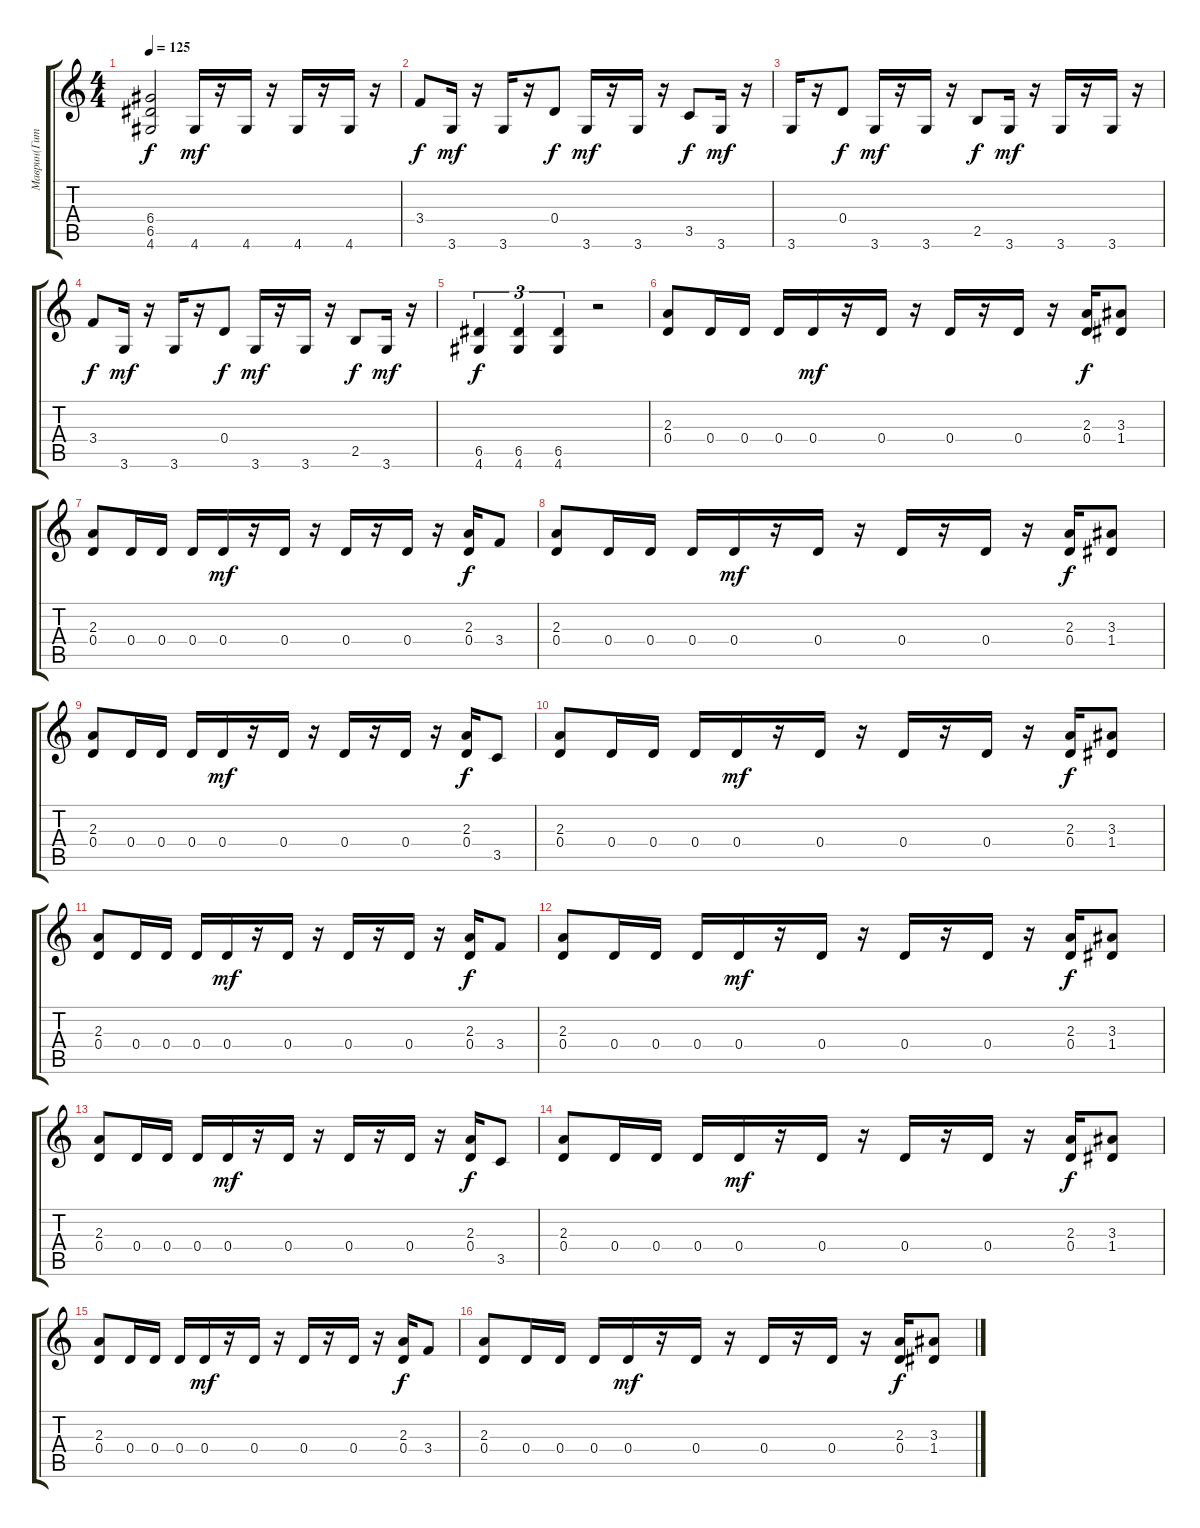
\track ("Маврин(Гитара-1)" "Маврин(Гит") {instrument distortionguitar}
\staff {score tabs}
\tuning (E4 B3 G3 D3 A2 E2) {hide}
\ts (4 4)
\tempo 125
\clef g2
\ks c
(6.4 6.5 4.6).2{dy f} 4.6.16{dy mf} r.16 4.6.16 r.16 4.6.16 r.16 4.6.16 r.16 |
3.4.8{dy f} 3.6.16{dy mf} r.16 3.6.16 r.16 0.4.8{dy f} 3.6.16{dy mf} r.16 3.6.16 r.16 3.5.8{dy f} 3.6.16{dy mf} r.16 |
3.6.16 r.16 0.4.8{dy f} 3.6.16{dy mf} r.16 3.6.16 r.16 2.5.8{dy f} 3.6.16{dy mf} r.16 3.6.16 r.16 3.6.16 r.16 |
3.4.8{dy f} 3.6.16{dy mf} r.16 3.6.16 r.16 0.4.8{dy f} 3.6.16{dy mf} r.16 3.6.16 r.16 2.5.8{dy f} 3.6.16{dy mf} r.16 |
(6.5 4.6).4{tu (3 2) dy f} (6.5 4.6).4{tu (3 2)} (6.5 4.6).4{tu (3 2)} r.2 |
(2.3 0.4).8{volume 12} 0.4.16 0.4.16 0.4.16 0.4.16{dy mf} r.16 0.4.16 r.16 0.4.16 r.16 0.4.16 r.16 (2.3 0.4).16{dy f} (3.3 1.4).8 |
(2.3 0.4).8 0.4.16 0.4.16 0.4.16 0.4.16{dy mf} r.16 0.4.16 r.16 0.4.16 r.16 0.4.16 r.16 (2.3 0.4).16{dy f} 3.4.8 |
(2.3 0.4).8 0.4.16 0.4.16 0.4.16 0.4.16{dy mf} r.16 0.4.16 r.16 0.4.16 r.16 0.4.16 r.16 (2.3 0.4).16{dy f} (3.3 1.4).8 |
(2.3 0.4).8 0.4.16 0.4.16 0.4.16 0.4.16{dy mf} r.16 0.4.16 r.16 0.4.16 r.16 0.4.16 r.16 (2.3 0.4).16{dy f} 3.5.8 |
(2.3 0.4).8 0.4.16 0.4.16 0.4.16 0.4.16{dy mf} r.16 0.4.16 r.16 0.4.16 r.16 0.4.16 r.16 (2.3 0.4).16{dy f} (3.3 1.4).8 |
(2.3 0.4).8 0.4.16 0.4.16 0.4.16 0.4.16{dy mf} r.16 0.4.16 r.16 0.4.16 r.16 0.4.16 r.16 (2.3 0.4).16{dy f} 3.4.8 |
(2.3 0.4).8 0.4.16 0.4.16 0.4.16 0.4.16{dy mf} r.16 0.4.16 r.16 0.4.16 r.16 0.4.16 r.16 (2.3 0.4).16{dy f} (3.3 1.4).8 |
(2.3 0.4).8 0.4.16 0.4.16 0.4.16 0.4.16{dy mf} r.16 0.4.16 r.16 0.4.16 r.16 0.4.16 r.16 (2.3 0.4).16{dy f} 3.5.8 |
(2.3 0.4).8{volume 15} 0.4.16 0.4.16 0.4.16 0.4.16{dy mf} r.16 0.4.16 r.16 0.4.16 r.16 0.4.16 r.16 (2.3 0.4).16{dy f} (3.3 1.4).8 |
(2.3 0.4).8 0.4.16 0.4.16 0.4.16 0.4.16{dy mf} r.16 0.4.16 r.16 0.4.16 r.16 0.4.16 r.16 (2.3 0.4).16{dy f} 3.4.8 |
(2.3 0.4).8 0.4.16 0.4.16 0.4.16 0.4.16{dy mf} r.16 0.4.16 r.16 0.4.16 r.16 0.4.16 r.16 (2.3 0.4).16{dy f} (3.3 1.4).8
